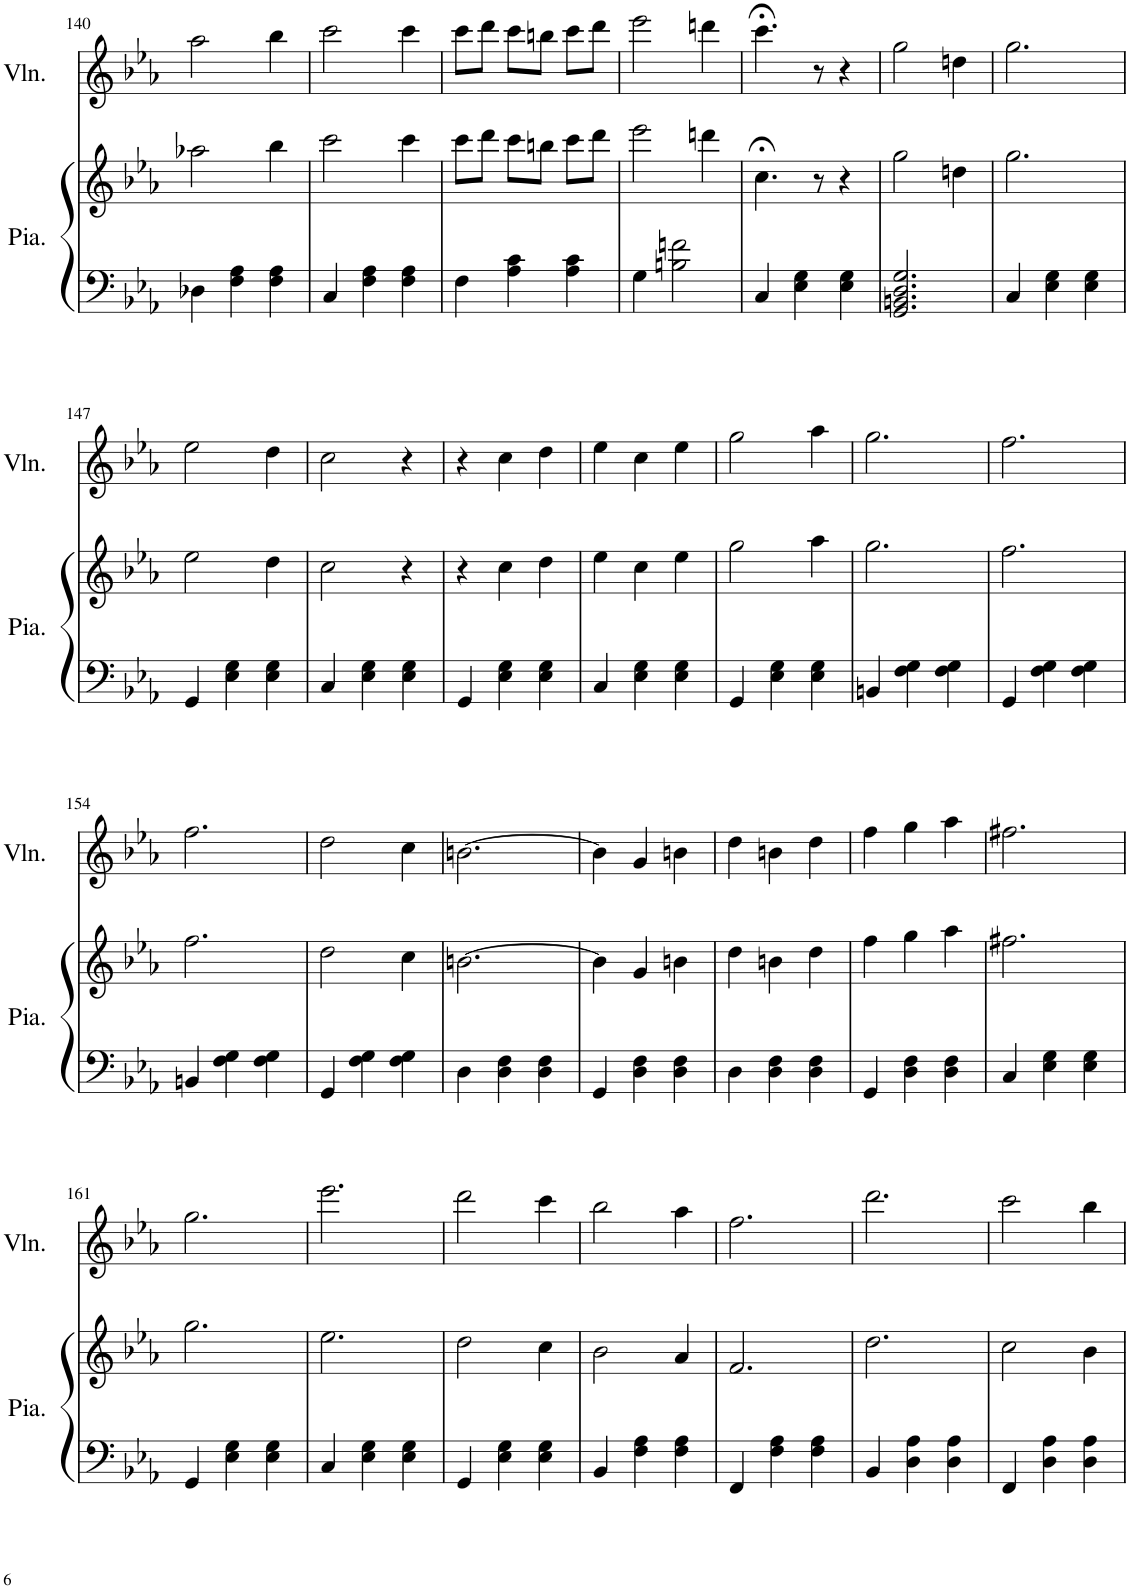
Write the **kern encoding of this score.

**kern	**kern	**kern
*part2	*part2	*part1
*staff3	*staff2	*staff1
*I"Piano	*	*I"Violon
*I'Pia.	*	*I'Vln.
!!LO:PB:g=z
*clefF4	*clefG2	*clefG2
*k[b-e-a-]	*k[b-e-a-]	*k[b-e-a-]
*M3/4	*M3/4	*M3/4
=140	=140	=140
4D-X\	2aa-X\	2aa-\
4F\ 4A-\	.	.
4F\ 4A-\	4bb-\	4bb-\
=141	=141	=141
4C/	2ccc\	2ccc\
4F\ 4A-\	.	.
4F\ 4A-\	4ccc\	4ccc\
=142	=142	=142
4F\	8ccc\L	8ccc\L
.	8ddd\J	8ddd\J
4A-\ 4c\	8ccc\L	8ccc\L
.	8bbn\J	8bbn\J
4A-\ 4c\	8ccc\L	8ccc\L
.	8ddd\J	8ddd\J
=143	=143	=143
4G\	2eee-\	2eee-\
2Bn\ 2fn\	.	.
.	4dddn\	4dddn\
=144	=144	=144
4C/	4.cc;<\	4.ccc;<\
4E-\ 4G\	.	.
.	8r	8r
4E-\ 4G\	4r	4r
=145	=145	=145
2.GG/ 2.BBn/ 2.D/ 2.G/	2gg\	2gg\
.	4ddn\	4ddn\
=146	=146	=146
4C/	2.gg\	2.gg\
4E-\ 4G\	.	.
4E-\ 4G\	.	.
!!LO:LB:g=z
=147	=147	=147
4GG/	2ee-\	2ee-\
4E-\ 4G\	.	.
4E-\ 4G\	4dd\	4dd\
=148	=148	=148
4C/	2cc\	2cc\
4E-\ 4G\	.	.
4E-\ 4G\	4r	4r
=149	=149	=149
4GG/	4r	4r
4E-\ 4G\	4cc\	4cc\
4E-\ 4G\	4dd\	4dd\
=150	=150	=150
4C/	4ee-\	4ee-\
4E-\ 4G\	4cc\	4cc\
4E-\ 4G\	4ee-\	4ee-\
=151	=151	=151
4GG/	2gg\	2gg\
4E-\ 4G\	.	.
4E-\ 4G\	4aa-\	4aa-\
=152	=152	=152
4BBn/	2.gg\	2.gg\
4F\ 4G\	.	.
4F\ 4G\	.	.
=153	=153	=153
4GG/	2.ff\	2.ff\
4F\ 4G\	.	.
4F\ 4G\	.	.
!!LO:LB:g=z
=154	=154	=154
4BBn/	2.ff\	2.ff\
4F\ 4G\	.	.
4F\ 4G\	.	.
=155	=155	=155
4GG/	2dd\	2dd\
4F\ 4G\	.	.
4F\ 4G\	4cc\	4cc\
=156	=156	=156
4D\	[2.bn\	[2.bn\
4D\ 4F\	.	.
4D\ 4F\	.	.
=157	=157	=157
4GG/	4b\]	4b\]
4D\ 4F\	4g/	4g/
4D\ 4F\	4bn\	4bn\
=158	=158	=158
4D\	4dd\	4dd\
4D\ 4F\	4bn\	4bn\
4D\ 4F\	4dd\	4dd\
=159	=159	=159
4GG/	4ff\	4ff\
4D\ 4F\	4gg\	4gg\
4D\ 4F\	4aa-\	4aa-\
=160	=160	=160
4C/	2.ff#X\	2.ff#X\
4E-\ 4G\	.	.
4E-\ 4G\	.	.
!!LO:LB:g=z
=161	=161	=161
4GG/	2.gg\	2.gg\
4E-\ 4G\	.	.
4E-\ 4G\	.	.
=162	=162	=162
4C/	2.ee-\	2.eee-\
4E-\ 4G\	.	.
4E-\ 4G\	.	.
=163	=163	=163
4GG/	2dd\	2ddd\
4E-\ 4G\	.	.
4E-\ 4G\	4cc\	4ccc\
=164	=164	=164
4BB-/	2b-\	2bb-\
4F\ 4A-\	.	.
4F\ 4A-\	4a-/	4aa-\
=165	=165	=165
4FF/	2.f/	2.ff\
4F\ 4A-\	.	.
4F\ 4A-\	.	.
=166	=166	=166
4BB-/	2.dd\	2.ddd\
4D\ 4A-\	.	.
4D\ 4A-\	.	.
=167	=167	=167
4FF/	2cc\	2ccc\
4D\ 4A-\	.	.
4D\ 4A-\	4b-\	4bb-\
=	=	=
*-	*-	*-
